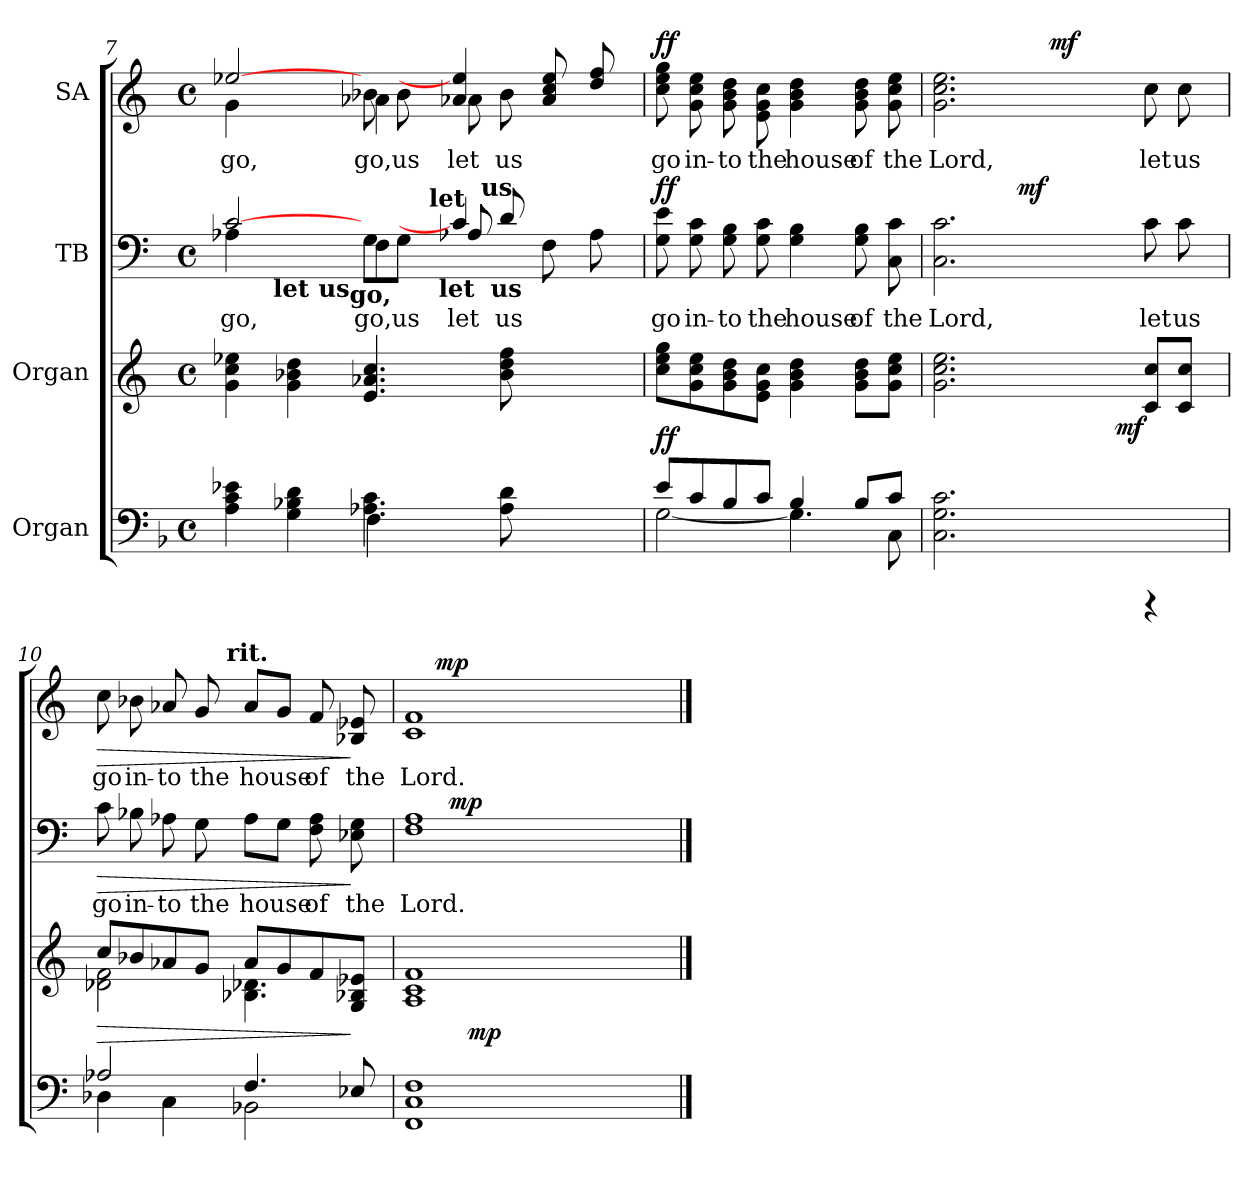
**kern	**dynam	**kern	**dynam	**kern	**text	**dynam	**kern	**text	**dynam
*part4	*part4	*part3	*part3	*part2	*part2	*part2	*part1	*part1	*part1
*staff4	*staff4	*staff3	*staff3	*staff2	*staff2	*staff2	*staff1	*staff1	*staff1
*I"Organ	*	*I"Organ	*	*I"TB	*	*	*I"SA	*	*
!!LO:PB:g=z
*clefF4	*	*clefG2	*	*clefF4	*	*	*clefG2	*	*
*k[b-]	*	*k[]	*	*k[]	*	*	*k[]	*	*
*F:	*	*C:	*	*C:	*	*	*C:	*	*
*M4/4	*	*M4/4	*	*M4/4	*	*	*M4/4	*	*
*met(c)	*	*met(c)	*	*met(c)	*	*	*met(c)	*	*
=7	=7	=7	=7	=7	=7	=7	=7	=7	=7
*^	*	*	*	*^	*	*	*	*	*
!	!	!	!	!	!LO:TX:a:B:t=go,	!	!	!	!	!	!
!	!	!	!	!	!LO:TX:b:B:t=go,	!	!	!	!	!	!
!	!	!	!	!	!LO:TX:b:B:t=us	!	!	!	!	!	!
!	!	!	!	!	!LO:TX:b:B:t=let	!	!	!	!	!	!
!	!	!	!	!	!LO:TX:b:B:t=us	!	!	!	!	!	!
!	!	!	!	!	!LO:TX:b:B:t=let	!	!	!	!	!	!
!	!	!	!	!	!LO:TX:b:B:t=go,	!	!	!	!	!	!
!	!	!	!	!	!	!	!LO:LY:a:rj	!	!	!LO:LY:b:rj	!
*	*	*	*	*	*^	*	*	*	*^	*	*
*	*	*	*	*	*	*	*^	*	*	*	*	*	*
*	*	*	*	*	*	*	*	*^	*	*	*	*	*	*
*	*	*	*	*	*	*	*	*	*^	*	*	*	*	*	*
*	*	*	*	*	*	*	*	*	*	*^	*	*	*	*	*	*
*	*	*	*	*	*	*	*	*	*	*	*^	*	*	*	*	*	*
4e-X\ 4c\ 4A\	2ryy	.	4cc\ 4g\ 4ee-X\	.	[>2c/	4A-X\	8..ryy	4ryy	4...ryy	2ryy	2ryy	2ryy	go,	.	[>2ee-X/	4g\	go,	.
!	!	!	!	!	!	!	!LO:TX:b:B:t=let	!	!	!	!	!	!	!	!	!	!	!
.	.	.	.	.	.	.	1ryy	.	.	.	.	.	.	.	.	.	.	.
4B-X\ 4G\ 4d\	.	.	4b-X\ 4g\ 4dd\	.	.	4ryy	.	16..ryy	.	.	.	.	.	.	.	4ryy	.	.
!	!	!	!	!	!	!	!	!LO:TX:b:B:t=us	!	!	!	!	!	!	!	!	!	!
.	.	.	.	.	.	.	.	2ryy	.	.	.	.	.	.	.	.	.	.
!	!	!	!	!	!	!	!	!	!LO:TX:b:B:t=go,	!	!	!	!	!	!	!	!	!
.	.	.	.	.	.	.	.	.	2ryy	.	.	.	.	.	.	.	.	.
!	!	!	!	!	!	!	!	!	!	!	!	!	!LO:LY:a:rj	!	!	!	!	!
!	!	!	!	!	!	!	!	!	!	!	!	!	!LO:LY:a:rj	!	!	!	!LO:LY:b:rj	!
!	!	!	!	!	!	!	!	!	!	!	!	!	!	!	!	!	!LO:LY:b:rj	!
4.A-X\ 4.c\	4F\	.	4.cc/ 4.e/ 4.a-X/	.	8G\L	4F\	.	.	.	8ryy	8..ryy	4ryy	go,	.	8b-X\	4a-\	go,	.
!	!	!	!	!	!	!	!	!	!	!	!	!	!LO:LY:a:rj	!	!	!	!LO:LY:b:rj	!
.	.	.	.	.	8G\J	.	.	.	.	16ryy	.	.	us	.	8b-\	.	us	.
.	.	.	.	.	.	.	.	.	.	64ryy	.	.	.	.	.	.	.	.
!	!	!	!	!	!	!	!	!	!	!LO:TX:a:B:t=let	!	!	!	!	!	!	!	!
.	.	.	.	.	.	.	.	.	.	2ryy	.	.	.	.	.	.	.	.
!	!	!	!	!	!	!	!	!	!	!	!LO:TX:b:B:t=let	!	!	!	!	!	!	!
.	.	.	.	.	.	.	.	.	.	.	2ryy	.	.	.	.	.	.	.
!	!	!	!	!	!	!	!	!	!	!	!	!	!LO:LY:a:rj	!	!	!	!LO:LY:b:rj	!
.	4ryy	.	.	.	4c/]	8A-X/	.	.	.	.	.	16.ryy	let	.	4ee-/] 4a-X/	8a-\	let	.
!	!	!	!	!	!	!	!	!	!	!	!	!LO:TX:a:B:t=us	!	!	!	!	!	!
.	.	.	.	.	.	.	.	.	.	.	.	4ryy	.	.	.	.	.	.
!	!	!	!	!	!	!	!	!LO:TX:b:B:t=us	!	!	!	!	!	!	!	!	!	!
.	.	.	.	.	.	.	.	4ryy	.	.	.	.	.	.	.	.	.	.
!	!	!	!	!	!	!	!	!	!	!	!	!	!LO:LY:a:rj	!	!	!	!LO:LY:b:rj	!
8d\ 8A-\	.	.	8dd\ 8b-\ 8ff\	.	.	8d/	.	.	.	.	.	.	us	.	.	8b-\	us	.
.	.	.	.	.	.	.	.	.	4ryy	.	.	.	.	.	.	.	.	.
4ryy	4ryy	.	4ryy	.	8F\	4ryy	.	.	.	.	.	.	.	.	8ee-/ 8cc/ 8a-/	4ryy	.	.
.	.	.	.	.	.	.	.	.	.	.	.	8ryy	.	.	.	.	.	.
.	.	.	.	.	.	.	.	8ryy	.	.	.	.	.	.	.	.	.	.
.	.	.	.	.	8A-\	.	.	.	.	.	.	.	.	.	8ff/ 8dd/	.	.	.
.	.	.	.	.	.	.	.	.	.	32.ryy	.	.	.	.	.	.	.	.
.	.	.	.	.	.	.	32ryy	.	32ryy	.	32ryy	32ryy	.	.	.	.	.	.
.	.	.	.	.	.	.	.	64ryy	.	.	.	.	.	.	.	.	.	.
=8	=8	=8	=8	=8	=8	=8	=8	=8	=8	=8	=8	=8	=8	=8	=8	=8	=8	=8
!	!	!LO:DY:a	!	!	!	!	!	!	!	!	!	!	!LO:LY:a:rj	!LO:DY:a	!	!	!LO:LY:b:rj	!LO:DY:a
*	*	*	*	*	*v	*v	*v	*v	*v	*v	*v	*v	*	*	*	*	*	*
*	*	*	*	*	*	*	*	*v	*v	*	*
8e/L	[<2G\	ff	8gg\ 8ee\ 8cc\L	.	8e\ 8G\	go	ff	8gg\ 8ee\ 8cc\	go	ff
!	!	!	!	!	!	!LO:LY:a:rj	!	!	!LO:LY:b:rj	!
8c/	.	.	8ee\ 8cc\ 8g\	.	8c\ 8G\	in-	.	8cc\ 8g\ 8ee\	in-	.
!	!	!	!	!	!	!LO:LY:a:rj	!	!	!LO:LY:b:rj	!
8B-/	.	.	8dd\ 8b\ 8g\	.	8G\ 8B\	-to	.	8dd\ 8b\ 8g\	-to	.
!	!	!	!	!	!	!LO:LY:a:rj	!	!	!LO:LY:b:rj	!
8c/J	.	.	8cc\ 8g\ 8e\J	.	8G\ 8c\	the	.	8g\ 8e\ 8cc\	the	.
!	!	!	!	!	!	!LO:LY:a:rj	!	!	!LO:LY:b:rj	!
4B-/	4.G\]	.	4b\ 4g\ 4dd\	.	4G\ 4B\	house	.	4dd\ 4b\ 4g\	house	.
!	!	!	!	!	!	!LO:LY:a:rj	!	!	!LO:LY:b:rj	!
8B-/L	.	.	8dd\ 8b\ 8g\L	.	8G\ 8B\	of	.	8dd\ 8b\ 8g\	of	.
!	!	!	!	!	!	!LO:LY:a:rj	!	!	!LO:LY:b:rj	!
8c/J	8C\	.	8ee\ 8cc\ 8g\J	.	8c\ 8C\	the	.	8ee\ 8cc\ 8g\	the	.
*v	*v	*	*	*	*	*	*	*	*	*
!!LO:LB:g=z
=9	=9	=9	=9	=9	=9	=9	=9	=9	=9
*k[]	*	*	*	*	*	*	*	*	*
*C:	*	*	*	*	*	*	*	*	*
*^	*	*	*	*	*	*	*	*	*
!	!	!	!	!	!	!LO:LY:a:rj	!	!	!LO:LY:b:rj	!
*v	*v	*	*^	*	*^	*	*	*^	*	*
2.G\ 2.C\ 2.c\	.	2.cc\ 2.g\ 2.ee\	2ryy	.	2.C\ 2.c\	4.ryy	Lord,	.	2.ee\ 2.cc\ 2.g\	4ryy	Lord,	.
.	.	.	.	.	.	.	.	.	.	8ryy	.	.
!	!	!	!	!	!	!	!	!LO:DY:a	!	!	!	!
.	.	.	.	.	.	2ryy	.	mf	.	16ryy	.	.
.	.	.	.	.	.	.	.	.	.	64ryy	.	.
!	!	!	!	!	!	!	!	!	!	!	!	!LO:DY:a
.	.	.	.	.	.	.	.	.	.	2ryy	.	mf
.	.	.	8ryy	.	.	.	.	.	.	.	.	.
.	.	.	32ryy	.	.	.	.	.	.	.	.	.
!	!	!	!	!LO:DY:b	!	!	!	!	!	!	!	!
.	.	.	4ryy	mf	.	.	.	.	.	.	.	.
!	!	!	!	!	!	!	!LO:LY:a:rj	!	!	!	!LO:LY:b:rj	!
4rCCC	.	8cc/ 8c/L	.	.	8c\	.	let	.	8cc\	.	let	.
!	!	!	!	!	!	!	!LO:LY:a:rj	!	!	!	!LO:LY:b:rj	!
.	.	8cc/ 8c/J	.	.	8c\	8ryy	us	.	8cc\	.	us	.
.	.	.	16.ryy	.	.	.	.	.	.	.	.	.
.	.	.	.	.	.	.	.	.	.	32.ryy	.	.
=10	=10	=10	=10	=10	=10	=10	=10	=10	=10	=10	=10	=10
*^	*	*	*	*	*	*	*	*	*	*	*	*
!	!	!	!	!	!LO:HP:b	!	!	!LO:LY:a:rj	!LO:HP:b	!	!	!LO:LY:b:rj	!LO:HP:b
*	*	*	*	*	*	*v	*v	*	*	*	*	*	*
2A-X/	4D-X\	.	8cc/L	2f\ 2d-X\	>	8c\	go	>	8cc\	4ryy	go	>
!	!	!	!	!	!	!	!LO:LY:a:rj	!	!	!	!LO:LY:b:rj	!
.	.	.	8b-X/	.	.	8B-X\	in-	.	8b-X\	.	in-	.
!	!	!	!	!	!	!	!LO:LY:a:rj	!	!	!	!LO:LY:b:rj	!
.	4C\	.	8a-X/	.	.	8A-X\	-to	.	8a-X/	8ryy	-to	.
!	!	!	!	!	!	!	!LO:LY:a:rj	!	!	!	!LO:LY:b:rj	!
.	.	.	8g/J	.	.	8G\	the	.	8g/	16ryy	the	.
.	.	.	.	.	.	.	.	.	.	64ryy	.	.
!	!	!	!	!	!	!	!	!	!	!LO:TX:a:B:t=rit.	!	!
.	.	.	.	.	.	.	.	.	.	2ryy	.	.
!	!	!	!	!	!	!	!LO:LY:a:rj	!	!	!	!LO:LY:b:rj	!
4.F/	2BB-X\	.	8a-/L	4.d-X\ 4.B-X\	.	8A-\L	house	.	8a-/L	.	house	.
!	!	!	!	!	!	!	!LO:LY:a:rj	!	!	!	!LO:LY:b:rj	!
.	.	.	8g/	.	.	8G\J	.	.	8g/J	.	.	.
!	!	!	!	!	!	!	!LO:LY:a:rj	!	!	!	!LO:LY:b:rj	!
.	.	.	8f/	.	.	8F\ 8A-\	of	.	8f/	.	of	.
!	!	!	!	!	!	!	!LO:LY:a:rj	!	!	!	!LO:LY:b:rj	!
8E-X/	.	.	8e-X/ 8B-X/ 8G/J	8ryy	]	8G\ 8E-X\	the	]	8e-X/ 8B-X/	.	the	]
.	.	.	.	.	.	.	.	.	.	32.ryy	.	.
=11	=11	=11	=11	=11	=11	=11	=11	=11	=11	=11	=11	=11
!	!	!	!	!	!	!	!LO:LY:a:rj	!	!	!	!LO:LY:b:rj	!
*v	*v	*	*	*	*	*^	*	*	*	*	*	*
1F 1C 1FF	.	1f 1c 1A	8ryy	.	1A 1F	16..ryy	Lord.	.	1f 1c	16ryy	Lord.	.
.	.	.	.	.	.	.	.	.	.	64ryy	.	.
!	!	!	!	!	!	!	!	!	!	!	!	!LO:DY:a
.	.	.	.	.	.	.	.	.	.	2ryy	.	mp
!	!	!	!	!	!	!	!	!LO:DY:a	!	!	!	!
.	.	.	.	.	.	2ryy	.	mp	.	.	.	.
.	.	.	64ryy	.	.	.	.	.	.	.	.	.
!	!	!	!	!LO:DY:b	!	!	!	!	!	!	!	!
.	.	.	2ryy	mp	.	.	.	.	.	.	.	.
.	.	.	.	.	.	.	.	.	.	4ryy	.	.
.	.	.	.	.	.	4ryy	.	.	.	.	.	.
.	.	.	4ryy	.	.	.	.	.	.	.	.	.
.	.	.	.	.	.	.	.	.	.	8ryy	.	.
.	.	.	.	.	.	8ryy	.	.	.	.	.	.
.	.	.	16..ryy	.	.	.	.	.	.	.	.	.
.	.	.	.	.	.	.	.	.	.	32.ryy	.	.
.	.	.	.	.	.	64ryy	.	.	.	.	.	.
*	*	*v	*v	*	*	*	*	*	*v	*v	*	*
*	*	*	*	*v	*v	*	*	*	*	*
==	==	==	==	==	==	==	==	==	==
*-	*-	*-	*-	*-	*-	*-	*-	*-	*-
